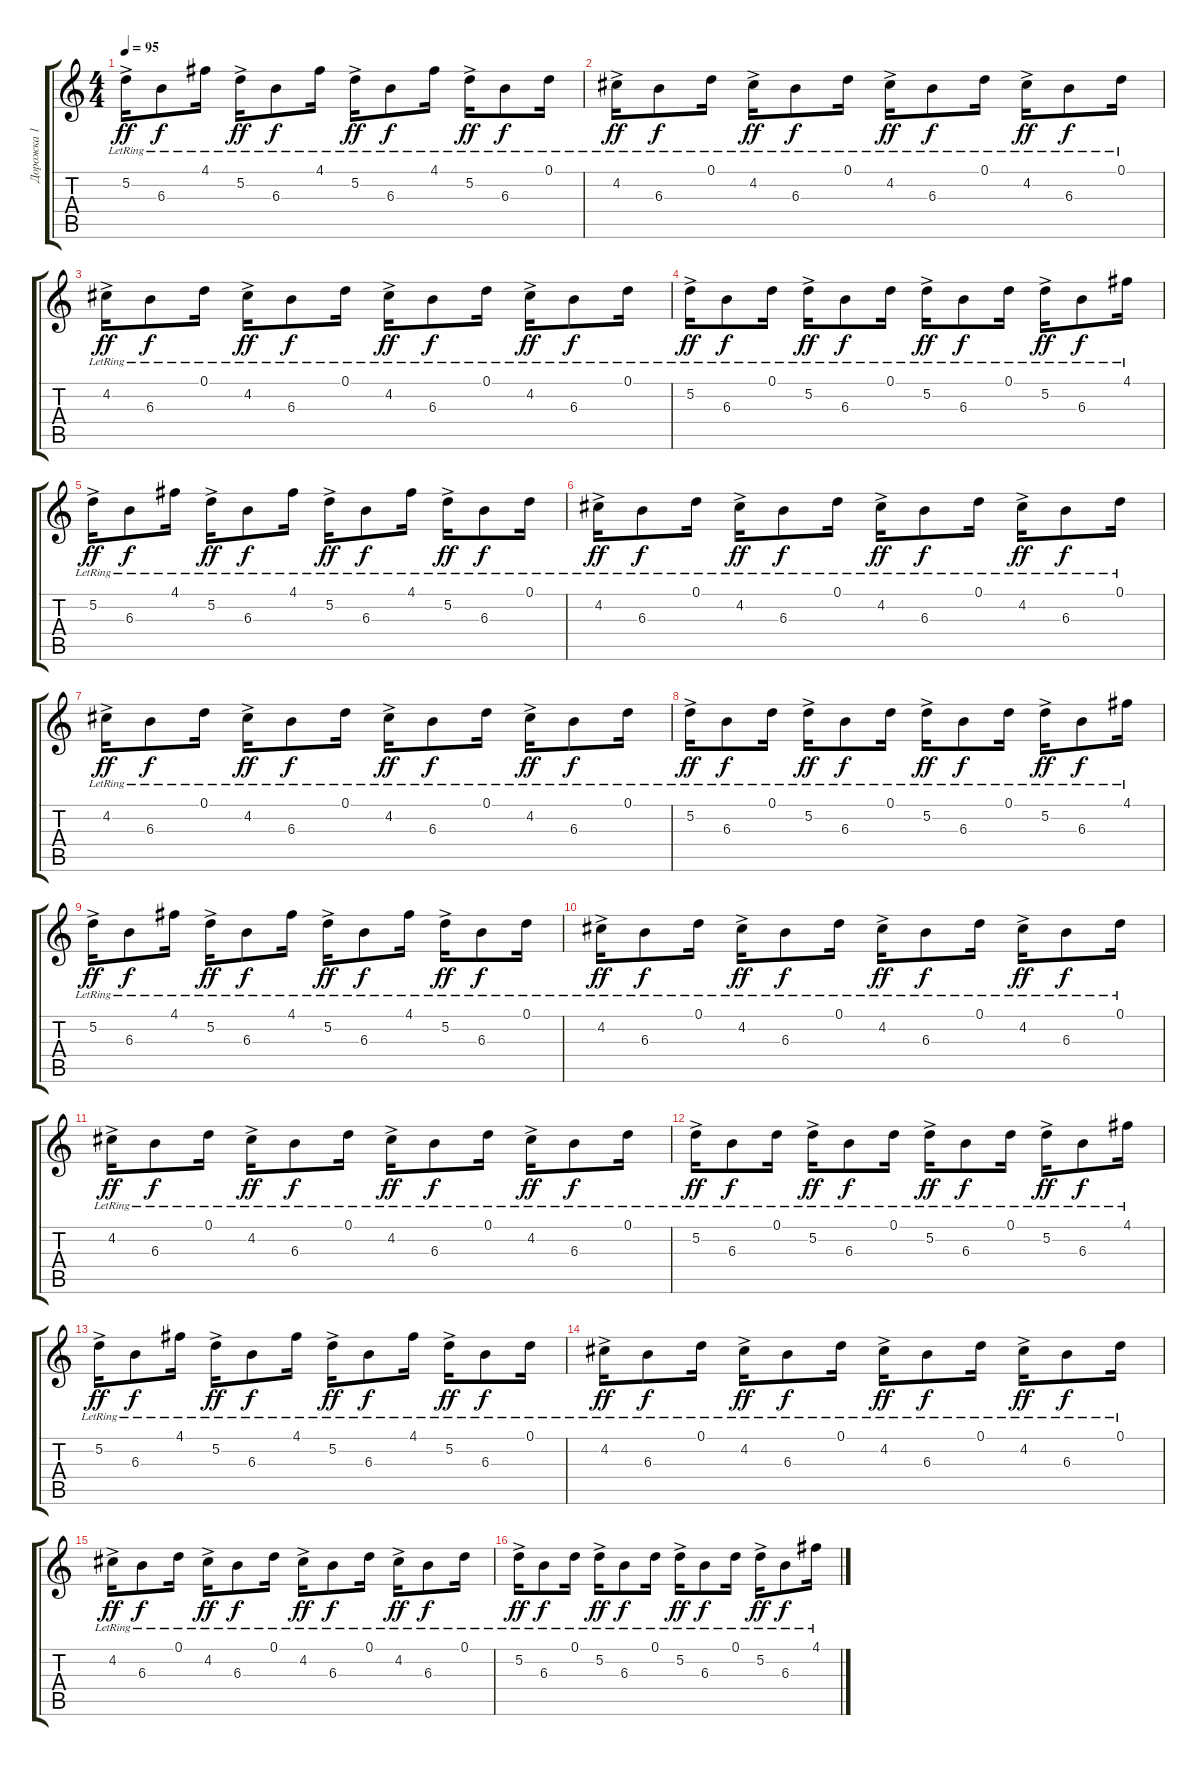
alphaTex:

\track ("Дорожка 1" "Дорожка 1") {instrument distortionguitar}
\staff {score tabs}
\tuning (D4 A3 F3 C3 G2 C2) {hide}
\ts (4 4)
\tempo 95
\clef g2
\ks c
5.2{ac lr}.16{dy ff} 6.3{lr}.8{dy f} 4.1{lr}.16 5.2{ac lr}.16{dy ff} 6.3{lr}.8{dy f} 4.1{lr}.16 5.2{ac lr}.16{dy ff} 6.3{lr}.8{dy f} 4.1{lr}.16 5.2{ac lr}.16{dy ff} 6.3{lr}.8{dy f} 0.1{lr}.16 |
4.2{ac lr}.16{dy ff} 6.3{lr}.8{dy f} 0.1{lr}.16 4.2{ac lr}.16{dy ff} 6.3{lr}.8{dy f} 0.1{lr}.16 4.2{ac lr}.16{dy ff} 6.3{lr}.8{dy f} 0.1{lr}.16 4.2{ac lr}.16{dy ff} 6.3{lr}.8{dy f} 0.1{lr}.16 |
4.2{ac lr}.16{dy ff} 6.3{lr}.8{dy f} 0.1{lr}.16 4.2{ac lr}.16{dy ff} 6.3{lr}.8{dy f} 0.1{lr}.16 4.2{ac lr}.16{dy ff} 6.3{lr}.8{dy f} 0.1{lr}.16 4.2{ac lr}.16{dy ff} 6.3{lr}.8{dy f} 0.1{lr}.16 |
5.2{ac lr}.16{dy ff} 6.3{lr}.8{dy f} 0.1{lr}.16 5.2{ac lr}.16{dy ff} 6.3{lr}.8{dy f} 0.1{lr}.16 5.2{ac lr}.16{dy ff} 6.3{lr}.8{dy f} 0.1{lr}.16 5.2{ac lr}.16{dy ff} 6.3{lr}.8{dy f} 4.1{lr}.16 |
5.2{ac lr}.16{dy ff} 6.3{lr}.8{dy f} 4.1{lr}.16 5.2{ac lr}.16{dy ff} 6.3{lr}.8{dy f} 4.1{lr}.16 5.2{ac lr}.16{dy ff} 6.3{lr}.8{dy f} 4.1{lr}.16 5.2{ac lr}.16{dy ff} 6.3{lr}.8{dy f} 0.1{lr}.16 |
4.2{ac lr}.16{dy ff} 6.3{lr}.8{dy f} 0.1{lr}.16 4.2{ac lr}.16{dy ff} 6.3{lr}.8{dy f} 0.1{lr}.16 4.2{ac lr}.16{dy ff} 6.3{lr}.8{dy f} 0.1{lr}.16 4.2{ac lr}.16{dy ff} 6.3{lr}.8{dy f} 0.1{lr}.16 |
4.2{ac lr}.16{dy ff} 6.3{lr}.8{dy f} 0.1{lr}.16 4.2{ac lr}.16{dy ff} 6.3{lr}.8{dy f} 0.1{lr}.16 4.2{ac lr}.16{dy ff} 6.3{lr}.8{dy f} 0.1{lr}.16 4.2{ac lr}.16{dy ff} 6.3{lr}.8{dy f} 0.1{lr}.16 |
5.2{ac lr}.16{dy ff} 6.3{lr}.8{dy f} 0.1{lr}.16 5.2{ac lr}.16{dy ff} 6.3{lr}.8{dy f} 0.1{lr}.16 5.2{ac lr}.16{dy ff} 6.3{lr}.8{dy f} 0.1{lr}.16 5.2{ac lr}.16{dy ff} 6.3{lr}.8{dy f} 4.1{lr}.16 |
5.2{ac lr}.16{dy ff} 6.3{lr}.8{dy f} 4.1{lr}.16 5.2{ac lr}.16{dy ff} 6.3{lr}.8{dy f} 4.1{lr}.16 5.2{ac lr}.16{dy ff} 6.3{lr}.8{dy f} 4.1{lr}.16 5.2{ac lr}.16{dy ff} 6.3{lr}.8{dy f} 0.1{lr}.16 |
4.2{ac lr}.16{dy ff} 6.3{lr}.8{dy f} 0.1{lr}.16 4.2{ac lr}.16{dy ff} 6.3{lr}.8{dy f} 0.1{lr}.16 4.2{ac lr}.16{dy ff} 6.3{lr}.8{dy f} 0.1{lr}.16 4.2{ac lr}.16{dy ff} 6.3{lr}.8{dy f} 0.1{lr}.16 |
4.2{ac lr}.16{dy ff} 6.3{lr}.8{dy f} 0.1{lr}.16 4.2{ac lr}.16{dy ff} 6.3{lr}.8{dy f} 0.1{lr}.16 4.2{ac lr}.16{dy ff} 6.3{lr}.8{dy f} 0.1{lr}.16 4.2{ac lr}.16{dy ff} 6.3{lr}.8{dy f} 0.1{lr}.16 |
5.2{ac lr}.16{dy ff} 6.3{lr}.8{dy f} 0.1{lr}.16 5.2{ac lr}.16{dy ff} 6.3{lr}.8{dy f} 0.1{lr}.16 5.2{ac lr}.16{dy ff} 6.3{lr}.8{dy f} 0.1{lr}.16 5.2{ac lr}.16{dy ff} 6.3{lr}.8{dy f} 4.1{lr}.16 |
5.2{ac lr}.16{dy ff} 6.3{lr}.8{dy f} 4.1{lr}.16 5.2{ac lr}.16{dy ff} 6.3{lr}.8{dy f} 4.1{lr}.16 5.2{ac lr}.16{dy ff} 6.3{lr}.8{dy f} 4.1{lr}.16 5.2{ac lr}.16{dy ff} 6.3{lr}.8{dy f} 0.1{lr}.16 |
4.2{ac lr}.16{dy ff} 6.3{lr}.8{dy f} 0.1{lr}.16 4.2{ac lr}.16{dy ff} 6.3{lr}.8{dy f} 0.1{lr}.16 4.2{ac lr}.16{dy ff} 6.3{lr}.8{dy f} 0.1{lr}.16 4.2{ac lr}.16{dy ff} 6.3{lr}.8{dy f} 0.1{lr}.16 |
4.2{ac lr}.16{dy ff} 6.3{lr}.8{dy f} 0.1{lr}.16 4.2{ac lr}.16{dy ff} 6.3{lr}.8{dy f} 0.1{lr}.16 4.2{ac lr}.16{dy ff} 6.3{lr}.8{dy f} 0.1{lr}.16 4.2{ac lr}.16{dy ff} 6.3{lr}.8{dy f} 0.1{lr}.16 |
5.2{ac lr}.16{dy ff} 6.3{lr}.8{dy f} 0.1{lr}.16 5.2{ac lr}.16{dy ff} 6.3{lr}.8{dy f} 0.1{lr}.16 5.2{ac lr}.16{dy ff} 6.3{lr}.8{dy f} 0.1{lr}.16 5.2{ac lr}.16{dy ff} 6.3{lr}.8{dy f} 4.1{lr}.16
